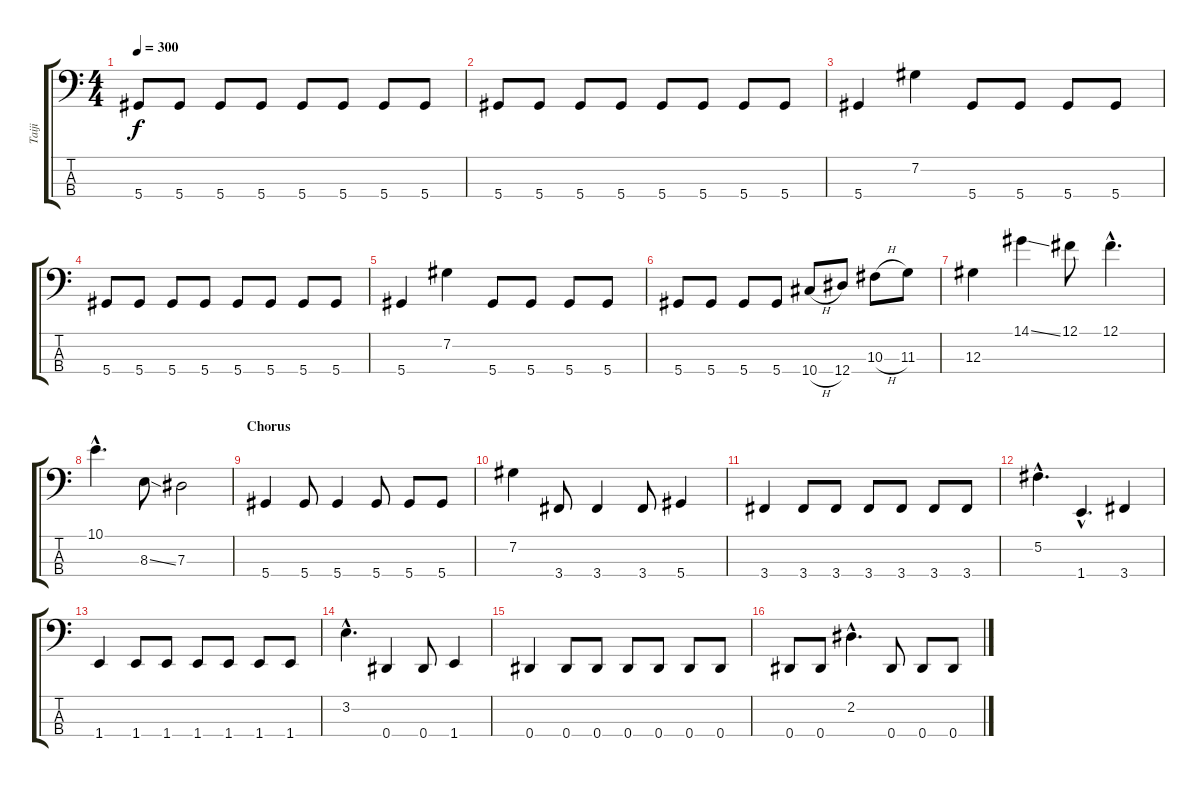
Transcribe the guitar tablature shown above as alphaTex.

\track ("Taiji" "Taiji") {instrument electricbassfinger}
\staff {score tabs}
\tuning (Gb2 Db2 Ab1 Eb1) {hide}
\ts (4 4)
\tempo 300
\clef f4
\ks c
5.4.8{dy f} 5.4.8 5.4.8 5.4.8 5.4.8 5.4.8 5.4.8 5.4.8 |
5.4.8 5.4.8 5.4.8 5.4.8 5.4.8 5.4.8 5.4.8 5.4.8 |
5.4.4 7.2.4 5.4.8 5.4.8 5.4.8 5.4.8 |
5.4.8 5.4.8 5.4.8 5.4.8 5.4.8 5.4.8 5.4.8 5.4.8 |
5.4.4 7.2.4 5.4.8 5.4.8 5.4.8 5.4.8 |
5.4.8 5.4.8 5.4.8 5.4.8 10.4{h}.8 12.4.8 10.3{h}.8 11.3.8 |
12.3.4 14.1{ss}.4 12.1.8 12.1{hac}.4{d} |
10.1{hac}.4{d} 8.3{ss}.8 7.3.2 |
\section ("" "Chorus")
5.4.4 5.4.8 5.4.4 5.4.8 5.4.8 5.4.8 |
7.2.4 3.4.8 3.4.4 3.4.8 5.4.4 |
3.4.4 3.4.8 3.4.8 3.4.8 3.4.8 3.4.8 3.4.8 |
5.2{hac}.4{d} 1.4{hac}.4{d} 3.4.4 |
1.4.4 1.4.8 1.4.8 1.4.8 1.4.8 1.4.8 1.4.8 |
3.2{hac}.4{d} 0.4.4 0.4.8 1.4.4 |
0.4.4 0.4.8 0.4.8 0.4.8 0.4.8 0.4.8 0.4.8 |
0.4.8 0.4.8 2.2{hac}.4{d} 0.4.8 0.4.8 0.4.8
